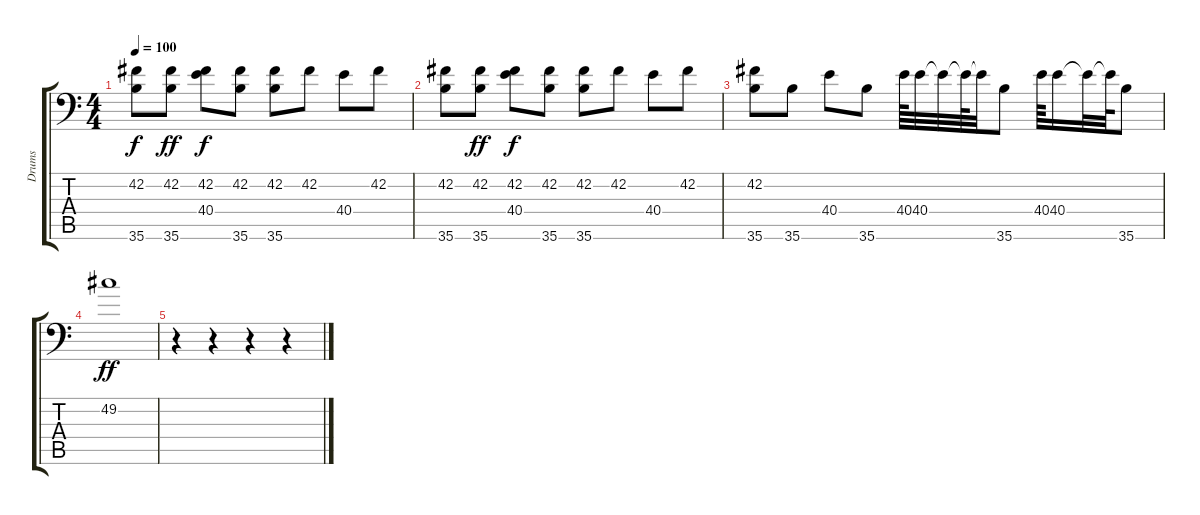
\track ("Drums" "Drums") {instrument acousticgrandpiano}
\staff {score tabs}
\tuning (C-1 C-1 C-1 C-1 C-1 C-1) {hide}
\ts (4 4)
\tempo 100
\clef f4
\ks c
(42.2 35.6).8{dy f} (42.2 35.6).8{dy ff} (42.2 40.4).8{dy f} (42.2 35.6).8 (42.2 35.6).8 42.2.8 40.4.8 42.2.8 |
(42.2 35.6).8 (42.2 35.6).8{dy ff} (42.2 40.4).8{dy f} (42.2 35.6).8 (42.2 35.6).8 42.2.8 40.4.8 42.2.8 |
(42.2 35.6).8 35.6.8 40.4.8 35.6.8 40.4.64 40.4.32 40.4{t}.32 40.4{t}.64 40.4{t}.32 35.6.8 40.4.64 40.4.16 40.4{t}.32 40.4{t}.64 35.6.8 |
49.2.1{dy ff} |
r.4 r.4 r.4 r.4
